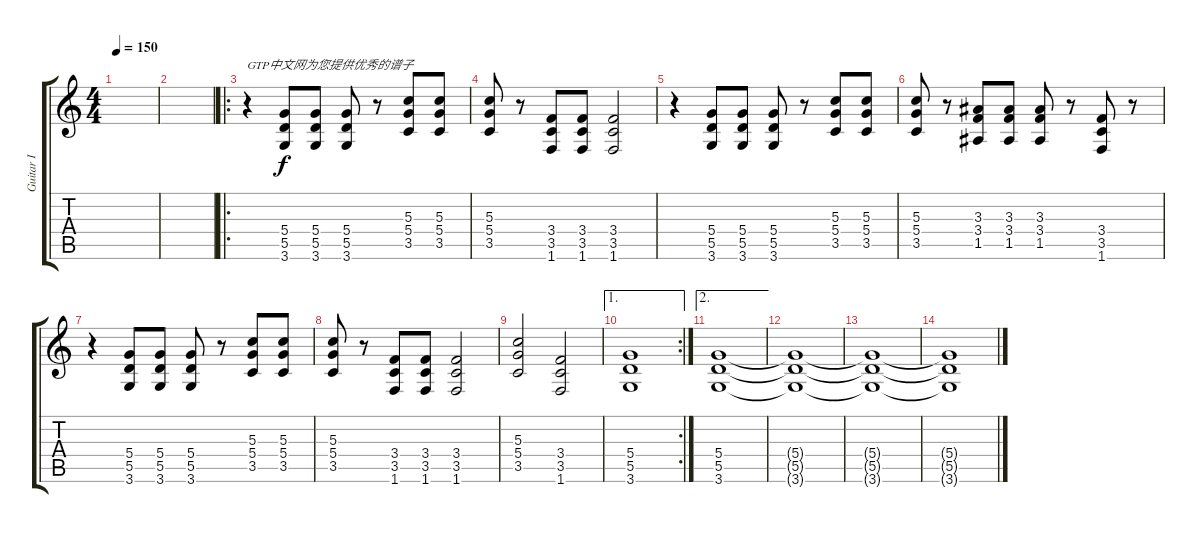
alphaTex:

\track ("Guitar I" "Guitar I") {instrument distortionguitar}
\staff {score tabs}
\tuning (E4 B3 G3 D3 A2 E2) {hide}
\ts (4 4)
\tempo 150
\clef g2
\ks c
|
|
\ro
r.4{txt "GTP中文网为您提供优秀的谱子"} (5.4 5.5 3.6).8 (5.4 5.5 3.6).8 (5.4 5.5 3.6).8 r.8 (5.3 5.4 3.5).8 (5.3 5.4 3.5).8 |
(5.3 5.4 3.5).8 r.8 (3.4 3.5 1.6).8 (3.4 3.5 1.6).8 (3.4 3.5 1.6).2 |
r.4 (5.4 5.5 3.6).8 (5.4 5.5 3.6).8 (5.4 5.5 3.6).8 r.8 (5.3 5.4 3.5).8 (5.3 5.4 3.5).8 |
(5.3 5.4 3.5).8 r.8 (3.3 3.4 1.5).8 (3.3 3.4 1.5).8 (3.3 3.4 1.5).8 r.8 (3.4 3.5 1.6).8 r.8 |
r.4 (5.4 5.5 3.6).8 (5.4 5.5 3.6).8 (5.4 5.5 3.6).8 r.8 (5.3 5.4 3.5).8 (5.3 5.4 3.5).8 |
(5.3 5.4 3.5).8 r.8 (3.4 3.5 1.6).8 (3.4 3.5 1.6).8 (3.4 3.5 1.6).2 |
(5.3 5.4 3.5).2 (3.4 3.5 1.6).2 |
\ae 1
\rc 2
(5.4 5.5 3.6).1 |
\ae 2
(5.4 5.5 3.6).1 |
(5.4{t} 5.5{t} 3.6{t}).1 |
(5.4{t} 5.5{t} 3.6{t}).1 |
(5.4{t} 5.5{t} 3.6{t}).1
